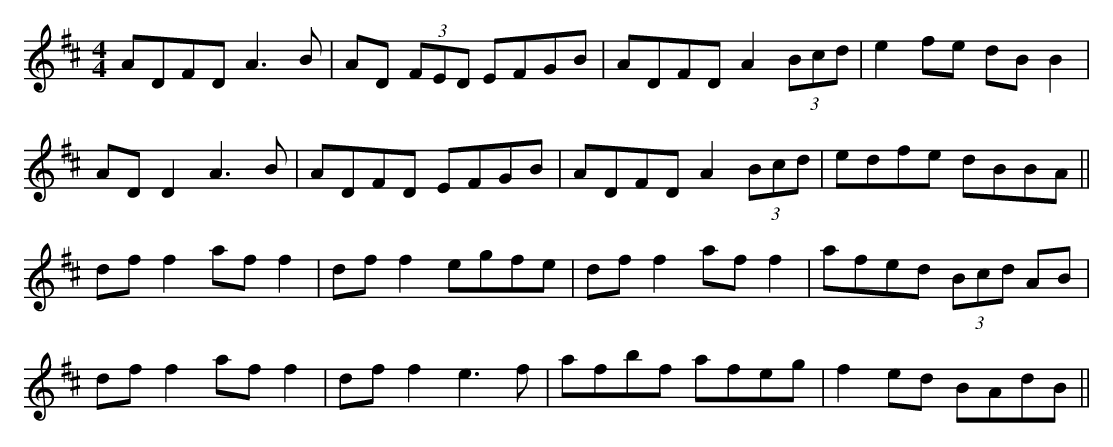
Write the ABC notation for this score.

X:1
M:4/4
K:D
ADFD A3B|AD (3FED EFGB|ADFD A2 (3Bcd|e2 fe dB B2|
AD D2 A3B|ADFD EFGB|ADFD A2 (3Bcd|edfe dBBA||
df f2 af f2|df f2 egfe|df f2 af f2|afed (3Bcd AB|
df f2 af f2|df f2 e3f|afbf afeg|f2 ed BAdB||
